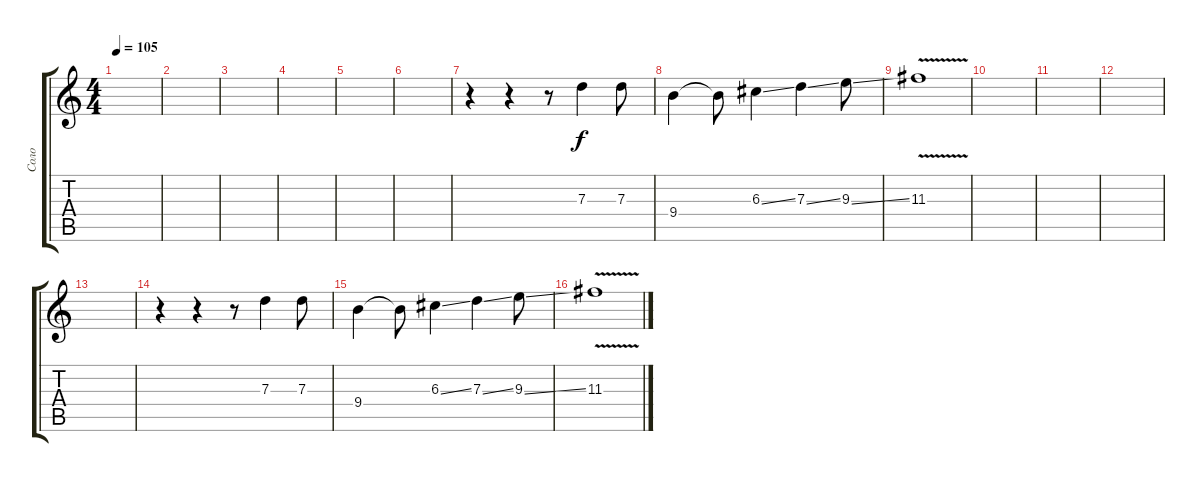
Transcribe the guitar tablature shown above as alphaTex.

\track ("Соло" "Соло") {instrument distortionguitar}
\staff {score tabs}
\tuning (E4 B3 G3 D3 A2 E2) {hide}
\ts (4 4)
\tempo 105
\clef g2
\ks c
|
|
|
|
|
|
r.4 r.4 r.8 7.3.4 7.3.8 |
9.4.4 9.4{t}.8 6.3{ss}.4 7.3{ss}.4 9.3{ss}.8 |
11.3{v}.1 |
|
|
|
|
r.4 r.4 r.8 7.3.4 7.3.8 |
9.4.4 9.4{t}.8 6.3{ss}.4 7.3{ss}.4 9.3{ss}.8 |
11.3{v}.1
